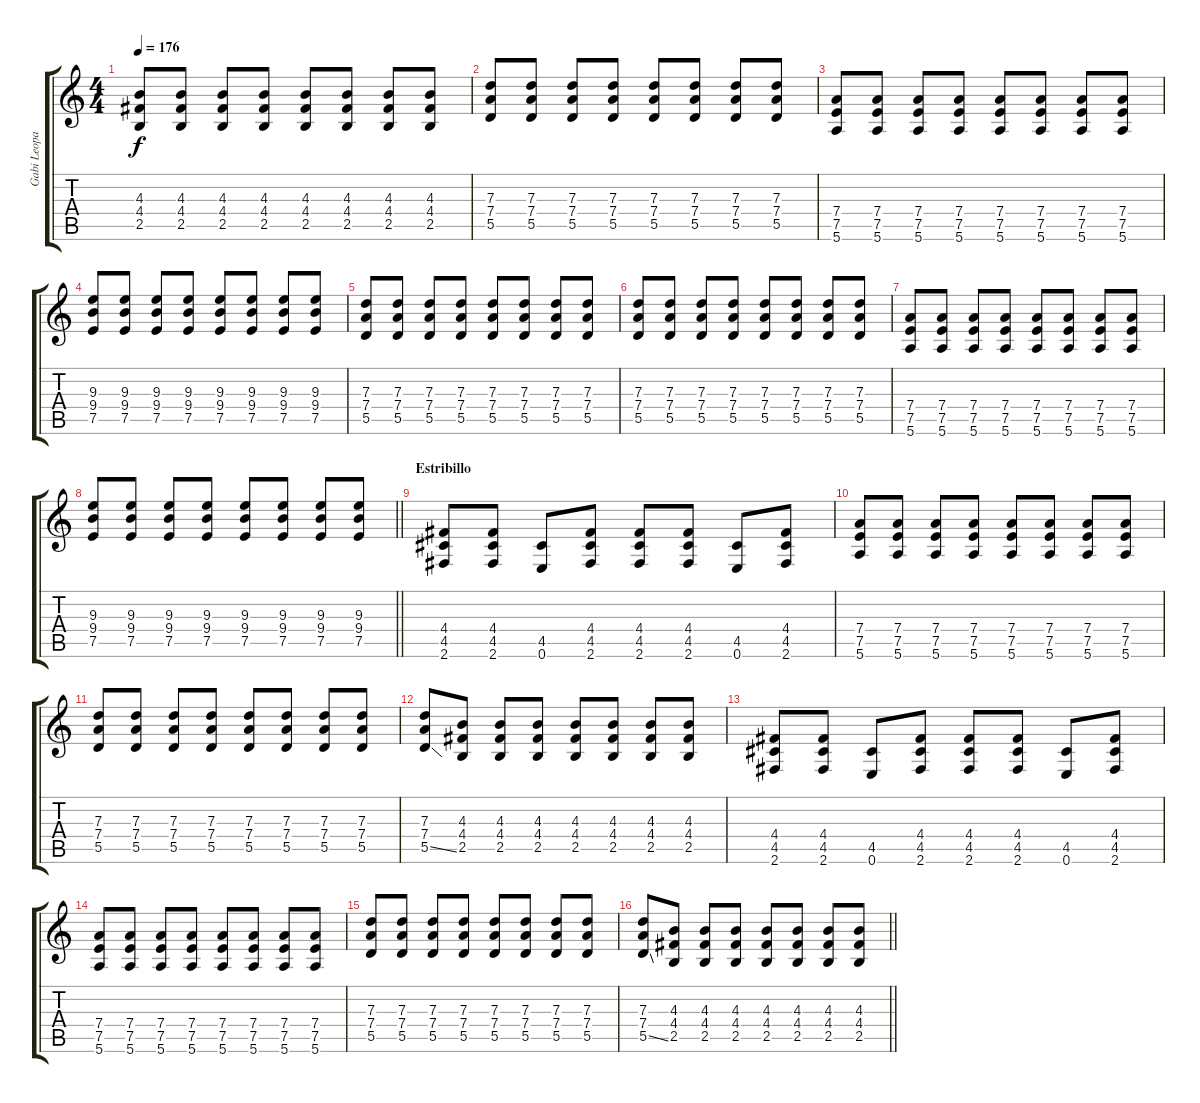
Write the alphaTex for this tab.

\track ("Gabi Leopardi" "Gabi Leopa") {instrument distortionguitar}
\staff {score tabs}
\tuning (E4 B3 G3 D3 A2 E2) {hide}
\ts (4 4)
\tempo 176
\clef g2
\ks c
(4.3 4.4 2.5).8{dy f} (4.3 4.4 2.5).8 (4.3 4.4 2.5).8 (4.3 4.4 2.5).8 (4.3 4.4 2.5).8 (4.3 4.4 2.5).8 (4.3 4.4 2.5).8 (4.3 4.4 2.5).8 |
(7.3 7.4 5.5).8 (7.3 7.4 5.5).8 (7.3 7.4 5.5).8 (7.3 7.4 5.5).8 (7.3 7.4 5.5).8 (7.3 7.4 5.5).8 (7.3 7.4 5.5).8 (7.3 7.4 5.5).8 |
(7.4 7.5 5.6).8 (7.4 7.5 5.6).8 (7.4 7.5 5.6).8 (7.4 7.5 5.6).8 (7.4 7.5 5.6).8 (7.4 7.5 5.6).8 (7.4 7.5 5.6).8 (7.4 7.5 5.6).8 |
(9.3 9.4 7.5).8 (9.3 9.4 7.5).8 (9.3 9.4 7.5).8 (9.3 9.4 7.5).8 (9.3 9.4 7.5).8 (9.3 9.4 7.5).8 (9.3 9.4 7.5).8 (9.3 9.4 7.5).8 |
(7.3 7.4 5.5).8 (7.3 7.4 5.5).8 (7.3 7.4 5.5).8 (7.3 7.4 5.5).8 (7.3 7.4 5.5).8 (7.3 7.4 5.5).8 (7.3 7.4 5.5).8 (7.3 7.4 5.5).8 |
(7.3 7.4 5.5).8 (7.3 7.4 5.5).8 (7.3 7.4 5.5).8 (7.3 7.4 5.5).8 (7.3 7.4 5.5).8 (7.3 7.4 5.5).8 (7.3 7.4 5.5).8 (7.3 7.4 5.5).8 |
(7.4 7.5 5.6).8 (7.4 7.5 5.6).8 (7.4 7.5 5.6).8 (7.4 7.5 5.6).8 (7.4 7.5 5.6).8 (7.4 7.5 5.6).8 (7.4 7.5 5.6).8 (7.4 7.5 5.6).8 |
\barLineRight lightlight
(9.3 9.4 7.5).8 (9.3 9.4 7.5).8 (9.3 9.4 7.5).8 (9.3 9.4 7.5).8 (9.3 9.4 7.5).8 (9.3 9.4 7.5).8 (9.3 9.4 7.5).8 (9.3 9.4 7.5).8 |
\section ("" "Estribillo")
(4.4 4.5 2.6).8 (4.4 4.5 2.6).8 (4.5 0.6).8 (4.4 4.5 2.6).8 (4.4 4.5 2.6).8 (4.4 4.5 2.6).8 (4.5 0.6).8 (4.4 4.5 2.6).8 |
(7.4 7.5 5.6).8 (7.4 7.5 5.6).8 (7.4 7.5 5.6).8 (7.4 7.5 5.6).8 (7.4 7.5 5.6).8 (7.4 7.5 5.6).8 (7.4 7.5 5.6).8 (7.4 7.5 5.6).8 |
(7.3 7.4 5.5).8 (7.3 7.4 5.5).8 (7.3 7.4 5.5).8 (7.3 7.4 5.5).8 (7.3 7.4 5.5).8 (7.3 7.4 5.5).8 (7.3 7.4 5.5).8 (7.3 7.4 5.5).8 |
(7.3 7.4 5.5{ss}).8 (4.3 4.4 2.5).8 (4.3 4.4 2.5).8 (4.3 4.4 2.5).8 (4.3 4.4 2.5).8 (4.3 4.4 2.5).8 (4.3 4.4 2.5).8 (4.3 4.4 2.5).8 |
(4.4 4.5 2.6).8 (4.4 4.5 2.6).8 (4.5 0.6).8 (4.4 4.5 2.6).8 (4.4 4.5 2.6).8 (4.4 4.5 2.6).8 (4.5 0.6).8 (4.4 4.5 2.6).8 |
(7.4 7.5 5.6).8 (7.4 7.5 5.6).8 (7.4 7.5 5.6).8 (7.4 7.5 5.6).8 (7.4 7.5 5.6).8 (7.4 7.5 5.6).8 (7.4 7.5 5.6).8 (7.4 7.5 5.6).8 |
(7.3 7.4 5.5).8 (7.3 7.4 5.5).8 (7.3 7.4 5.5).8 (7.3 7.4 5.5).8 (7.3 7.4 5.5).8 (7.3 7.4 5.5).8 (7.3 7.4 5.5).8 (7.3 7.4 5.5).8 |
\barLineRight lightlight
(7.3 7.4 5.5{ss}).8 (4.3 4.4 2.5).8 (4.3 4.4 2.5).8 (4.3 4.4 2.5).8 (4.3 4.4 2.5).8 (4.3 4.4 2.5).8 (4.3 4.4 2.5).8 (4.3 4.4 2.5).8
